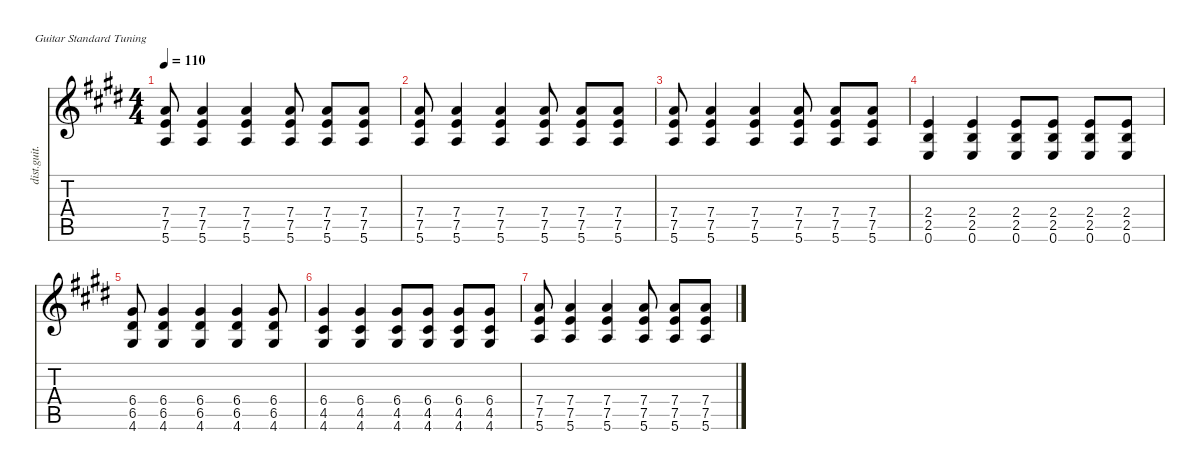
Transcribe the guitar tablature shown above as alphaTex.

\defaultSystemsLayout 4
\hideDynamics
\bracketExtendMode nobrackets
\otherSystemsTrackNameOrientation horizontal
\track ("Distortion Guitar" "dist.guit.") {instrument distortionguitar}
\staff {score tabs}
\tuning (E4 B3 G3 D3 A2 E2)
\ts (4 4)
\tempo 110
\clef g2
\ks e
(5.6{acc forcenatural} 7.5{acc forcenatural} 7.4{acc forcenatural}).8{dy mf beam Up} (5.6{acc forcenatural} 7.5{acc forcenatural} 7.4{acc forcenatural}).4{beam Up} (5.6{acc forcenatural} 7.5{acc forcenatural} 7.4{acc forcenatural}).4{beam Up} (5.6{acc forcenatural} 7.5{acc forcenatural} 7.4{acc forcenatural}).8{beam Up} (5.6{acc forcenatural} 7.5{acc forcenatural} 7.4{acc forcenatural}).8{beam Up} (5.6{acc forcenatural} 7.5{acc forcenatural} 7.4{acc forcenatural}).8{beam Up} |
(5.6{acc forcenatural} 7.5{acc forcenatural} 7.4{acc forcenatural}).8{beam Up} (5.6{acc forcenatural} 7.5{acc forcenatural} 7.4{acc forcenatural}).4{beam Up} (5.6{acc forcenatural} 7.5{acc forcenatural} 7.4{acc forcenatural}).4{beam Up} (5.6{acc forcenatural} 7.5{acc forcenatural} 7.4{acc forcenatural}).8{beam Up} (5.6{acc forcenatural} 7.5{acc forcenatural} 7.4{acc forcenatural}).8{beam Up} (5.6{acc forcenatural} 7.5{acc forcenatural} 7.4{acc forcenatural}).8{beam Up} |
(5.6{acc forcenatural} 7.5{acc forcenatural} 7.4{acc forcenatural}).8{beam Up} (5.6{acc forcenatural} 7.5{acc forcenatural} 7.4{acc forcenatural}).4{beam Up} (5.6{acc forcenatural} 7.5{acc forcenatural} 7.4{acc forcenatural}).4{beam Up} (5.6{acc forcenatural} 7.5{acc forcenatural} 7.4{acc forcenatural}).8{beam Up} (5.6{acc forcenatural} 7.5{acc forcenatural} 7.4{acc forcenatural}).8{beam Up} (5.6{acc forcenatural} 7.5{acc forcenatural} 7.4{acc forcenatural}).8{beam Up} |
(2.4{acc forcenatural} 2.5{acc forcenatural} 0.6{acc forcenatural}).4{beam Up} (2.4{acc forcenatural} 2.5{acc forcenatural} 0.6{acc forcenatural}).4{beam Up} (2.4{acc forcenatural} 2.5{acc forcenatural} 0.6{acc forcenatural}).8{beam Up} (2.4{acc forcenatural} 2.5{acc forcenatural} 0.6{acc forcenatural}).8{beam Up} (2.4{acc forcenatural} 2.5{acc forcenatural} 0.6{acc forcenatural}).8{beam Up} (2.4{acc forcenatural} 2.5{acc forcenatural} 0.6{acc forcenatural}).8{beam Up} |
(6.4{acc #} 6.5{acc #} 4.6{acc #}).8{beam Up} (6.4{acc #} 6.5{acc #} 4.6{acc #}).4{beam Up} (6.4{acc #} 6.5{acc #} 4.6{acc #}).4{beam Up} (6.4{acc #} 6.5{acc #} 4.6{acc #}).4{beam Up} (6.4{acc #} 6.5{acc #} 4.6{acc #}).8{beam Up} |
(4.5{acc #} 6.4{acc #} 4.6{acc #}).4{beam Up} (4.5{acc #} 6.4{acc #} 4.6{acc #}).4{beam Up} (4.5{acc #} 6.4{acc #} 4.6{acc #}).8{beam Up} (4.5{acc #} 6.4{acc #} 4.6{acc #}).8{beam Up} (4.5{acc #} 6.4{acc #} 4.6{acc #}).8{beam Up} (4.5{acc #} 6.4{acc #} 4.6{acc #}).8{beam Up} |
(5.6{acc forcenatural} 7.5{acc forcenatural} 7.4{acc forcenatural}).8{beam Up} (5.6{acc forcenatural} 7.5{acc forcenatural} 7.4{acc forcenatural}).4{beam Up} (5.6{acc forcenatural} 7.5{acc forcenatural} 7.4{acc forcenatural}).4{beam Up} (5.6{acc forcenatural} 7.5{acc forcenatural} 7.4{acc forcenatural}).8{beam Up} (5.6{acc forcenatural} 7.5{acc forcenatural} 7.4{acc forcenatural}).8{beam Up} (5.6{acc forcenatural} 7.5{acc forcenatural} 7.4{acc forcenatural}).8{beam Up}
